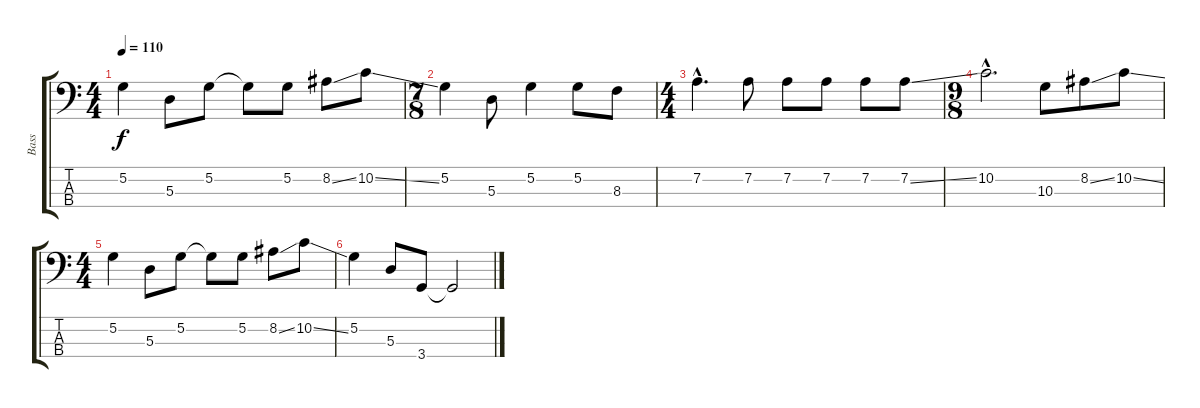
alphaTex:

\track ("Bass" "Bass") {instrument fretlessbass}
\staff {score tabs}
\tuning (G2 D2 A1 E1) {hide}
\ts (4 4)
\tempo 110
\clef f4
\ks c
5.2.4{dy f} 5.3.8 5.2.8 5.2{t}.8 5.2.8 8.2{ss}.8 10.2{ss}.8 |
\ts (7 8)
5.2.4 5.3.8 5.2.4 5.2.8 8.3.8 |
\ts (4 4)
7.2{hac}.4{d} 7.2.8 7.2.8 7.2.8 7.2.8 7.2{ss}.8 |
\ts (9 8)
10.2{hac}.2{d} 10.3.8 8.2{ss}.8 10.2{ss}.8 |
\ts (4 4)
5.2.4 5.3.8 5.2.8 5.2{t}.8 5.2.8 8.2{ss}.8 10.2{ss}.8 |
5.2.4 5.3.8 3.4.8 3.4{t}.2
